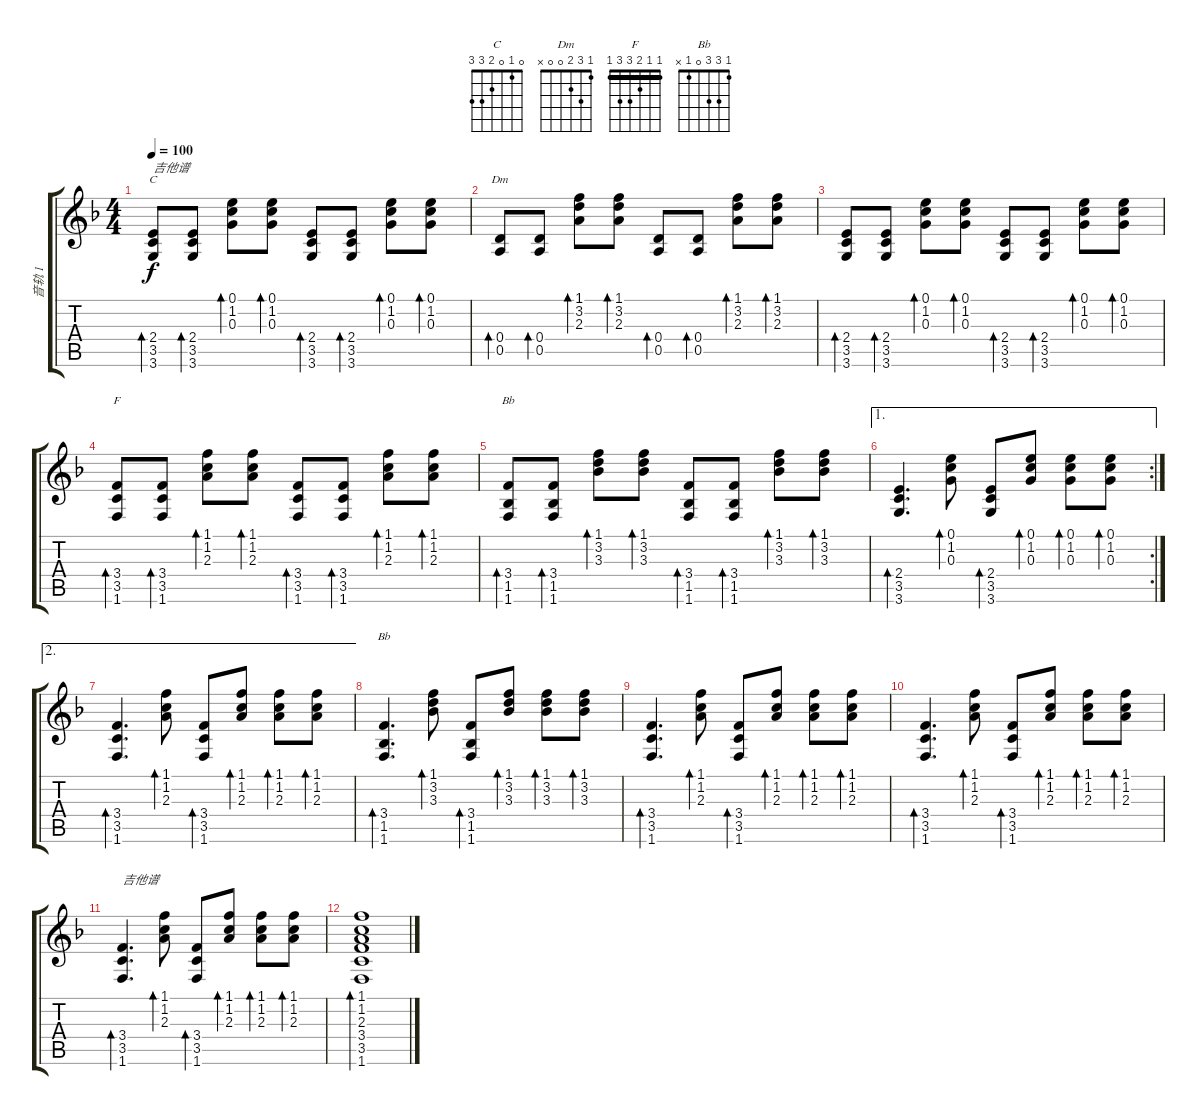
\track ("音轨 1" "音轨 1") {instrument acousticguitarnylon}
\staff {score tabs}
\tuning (E4 B3 G3 D3 A2 E2) {hide}
\chord ("C" 0 1 0 2 3 3)
\chord ("Dm" 1 3 2 0 0 x)
\chord ("F" 1 1 2 3 3 1) {barre 1}
\chord ("Bb" 1 3 3 3 1 x) {barre 1}
\chord ("Bb" 1 3 3 0 1 x)
\ts (4 4)
\tempo 100
\clef g2
\ks f
(2.4 3.5 3.6).8{bd 240 ch "C" txt "吉他谱" dy f} (2.4 3.5 3.6).8{bd 240} (0.1 1.2 0.3).8{bd 240} (0.1 1.2 0.3).8{bd 240} (2.4 3.5 3.6).8{bd 240} (2.4 3.5 3.6).8{bd 240} (0.1 1.2 0.3).8{bd 240} (0.1 1.2 0.3).8{bd 240} |
(0.4 0.5).8{bd 240 ch "Dm"} (0.4 0.5).8{bd 240} (1.1 3.2 2.3).8{bd 240} (1.1 3.2 2.3).8{bd 240} (0.4 0.5).8{bd 240} (0.4 0.5).8{bd 240} (1.1 3.2 2.3).8{bd 240} (1.1 3.2 2.3).8{bd 240} |
(2.4 3.5 3.6).8{bd 240} (2.4 3.5 3.6).8{bd 240} (0.1 1.2 0.3).8{bd 240} (0.1 1.2 0.3).8{bd 240} (2.4 3.5 3.6).8{bd 240} (2.4 3.5 3.6).8{bd 240} (0.1 1.2 0.3).8{bd 240} (0.1 1.2 0.3).8{bd 240} |
(3.4 3.5 1.6).8{bd 240 ch "F"} (3.4 3.5 1.6).8{bd 240} (1.1 1.2 2.3).8{bd 240} (1.1 1.2 2.3).8{bd 240} (3.4 3.5 1.6).8{bd 240} (3.4 3.5 1.6).8{bd 240} (1.1 1.2 2.3).8{bd 240} (1.1 1.2 2.3).8{bd 240} |
(3.4 1.5 1.6).8{bd 240 ch "Bb"} (3.4 1.5 1.6).8{bd 240} (1.1 3.2 3.3).8{bd 240} (1.1 3.2 3.3).8{bd 240} (3.4 1.5 1.6).8{bd 240} (3.4 1.5 1.6).8{bd 240} (1.1 3.2 3.3).8{bd 240} (1.1 3.2 3.3).8{bd 240} |
\ae 1
\rc 2
(2.4 3.5 3.6).4{d bd 480} (0.1 1.2 0.3).8{bd 240} (2.4 3.5 3.6).8{bd 240} (0.1 1.2 0.3).8{bd 240} (0.1 1.2 0.3).8{bd 240} (0.1 1.2 0.3).8{bd 240} |
\ae 2
(3.4 3.5 1.6).4{d bd 480} (1.1 1.2 2.3).8{bd 240} (3.4 3.5 1.6).8{bd 240} (1.1 1.2 2.3).8{bd 240} (1.1 1.2 2.3).8{bd 240} (1.1 1.2 2.3).8{bd 240} |
(3.4 1.5 1.6).4{d bd 480 ch "Bb"} (1.1 3.2 3.3).8{bd 240} (3.4 1.5 1.6).8{bd 240} (1.1 3.2 3.3).8{bd 240} (1.1 3.2 3.3).8{bd 240} (1.1 3.2 3.3).8{bd 240} |
(3.4 3.5 1.6).4{d bd 480} (1.1 1.2 2.3).8{bd 240} (3.4 3.5 1.6).8{bd 240} (1.1 1.2 2.3).8{bd 240} (1.1 1.2 2.3).8{bd 240} (1.1 1.2 2.3).8{bd 240} |
(3.4 3.5 1.6).4{d bd 480} (1.1 1.2 2.3).8{bd 240} (3.4 3.5 1.6).8{bd 240} (1.1 1.2 2.3).8{bd 240} (1.1 1.2 2.3).8{bd 240} (1.1 1.2 2.3).8{bd 240} |
(3.4 3.5 1.6).4{d bd 480 txt "吉他谱"} (1.1 1.2 2.3).8{bd 240} (3.4 3.5 1.6).8{bd 240} (1.1 1.2 2.3).8{bd 240} (1.1 1.2 2.3).8{bd 240} (1.1 1.2 2.3).8{bd 240} |
(1.1 1.2 2.3 3.4 3.5 1.6).1{bd 480}
